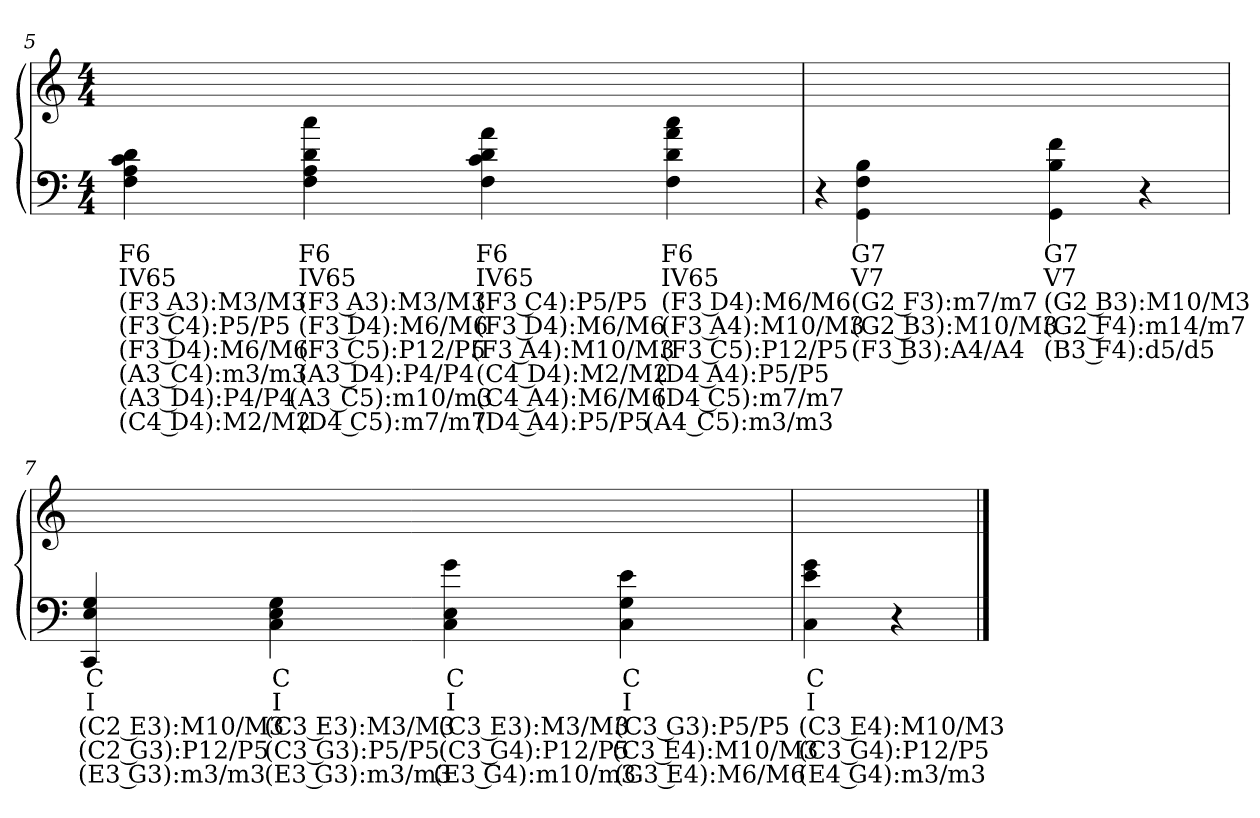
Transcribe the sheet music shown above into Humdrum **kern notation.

**kern	**text	**text	**text	**text	**text	**text	**text	**text	**kern
*part2	*part2	*part2	*part2	*part2	*part2	*part2	*part2	*part2	*part1
*staff2	*staff2	*staff2	*staff2	*staff2	*staff2	*staff2	*staff2	*staff2	*staff1
*clefF4	*	*	*	*	*	*	*	*	*clefG2
*k[]	*	*	*	*	*	*	*	*	*k[]
*C:	*	*	*	*	*	*	*	*	*C:
*M4/4	*	*	*	*	*	*	*	*	*M4/4
=5	=5	=5	=5	=5	=5	=5	=5	=5	=5
4F 4A 4c 4d	F6	IV65	(F3 A3):M3/M3	(F3 C4):P5/P5	(F3 D4):M6/M6	(A3 C4):m3/m3	(A3 D4):P4/P4	(C4 D4):M2/M2	1ryy
4F 4A 4d 4cc	F6	IV65	(F3 A3):M3/M3	(F3 D4):M6/M6	(F3 C5):P12/P5	(A3 D4):P4/P4	(A3 C5):m10/m3	(D4 C5):m7/m7	.
4F 4c 4d 4a	F6	IV65	(F3 C4):P5/P5	(F3 D4):M6/M6	(F3 A4):M10/M3	(C4 D4):M2/M2	(C4 A4):M6/M6	(D4 A4):P5/P5	.
4F 4d 4a 4cc	F6	IV65	(F3 D4):M6/M6	(F3 A4):M10/M3	(F3 C5):P12/P5	(D4 A4):P5/P5	(D4 C5):m7/m7	(A4 C5):m3/m3	.
=6	=6	=6	=6	=6	=6	=6	=6	=6	=6
4r	.	.	.	.	.	.	.	.	1ryy
4GG 4F 4B	G7	V7	(G2 F3):m7/m7	(G2 B3):M10/M3	(F3 B3):A4/A4	.	.	.	.
4GG 4B 4f	G7	V7	(G2 B3):M10/M3	(G2 F4):m14/m7	(B3 F4):d5/d5	.	.	.	.
4r	.	.	.	.	.	.	.	.	.
=7	=7	=7	=7	=7	=7	=7	=7	=7	=7
4CC 4E 4G	C	I	(C2 E3):M10/M3	(C2 G3):P12/P5	(E3 G3):m3/m3	.	.	.	1ryy
4C 4E 4G	C	I	(C3 E3):M3/M3	(C3 G3):P5/P5	(E3 G3):m3/m3	.	.	.	.
4C 4E 4g	C	I	(C3 E3):M3/M3	(C3 G4):P12/P5	(E3 G4):m10/m3	.	.	.	.
4C 4G 4e	C	I	(C3 G3):P5/P5	(C3 E4):M10/M3	(G3 E4):M6/M6	.	.	.	.
=8	=8	=8	=8	=8	=8	=8	=8	=8	=8
4C 4e 4g	C	I	(C3 E4):M10/M3	(C3 G4):P12/P5	(E4 G4):m3/m3	.	.	.	2ryy
4r	.	.	.	.	.	.	.	.	.
==	==	==	==	==	==	==	==	==	==
*-	*-	*-	*-	*-	*-	*-	*-	*-	*-
